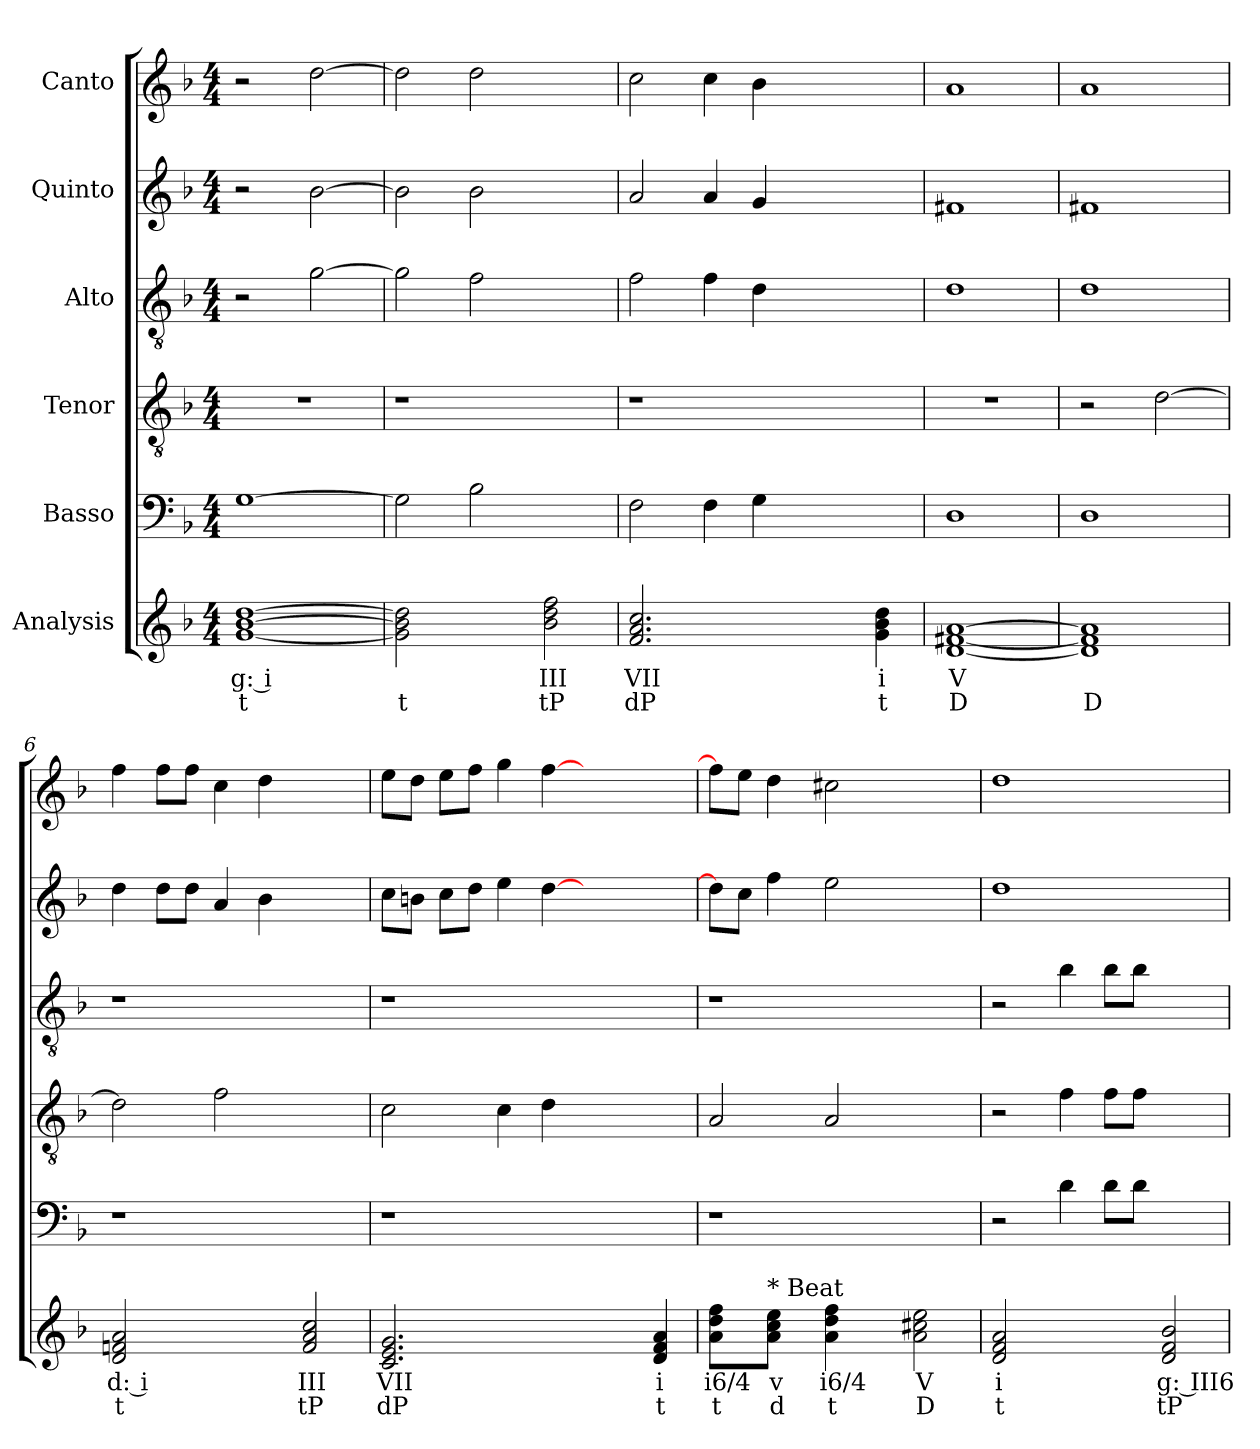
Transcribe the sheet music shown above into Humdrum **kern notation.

**kern	**text	**text	**kern	**kern	**kern	**kern	**kern
*part6	*part6	*part6	*part5	*part4	*part3	*part2	*part1
*staff6	*staff6	*staff6	*staff5	*staff4	*staff3	*staff2	*staff1
*I"Analysis	*	*	*I"Basso	*I"Tenor	*I"Alto	*I"Quinto	*I"Canto
*	*	*	*clefF4	*clefGv2	*clefGv2	*clefG2	*clefG2
*k[b-]	*	*	*k[b-]	*k[b-]	*k[b-]	*k[b-]	*k[b-]
*	*	*	*F:	*F:	*F:	*F:	*F:
*M4/4	*	*	*M4/4	*M4/4	*M4/4	*M4/4	*M4/4
=1	=1	=1	=1	=1	=1	=1	=1
[1g [1b- [1dd	g: i	t	[1G	1r	2r	2r	2r
.	.	.	.	.	[2g\	[2b-\	[2dd\
=2	=2	=2	=2	=2	=2	=2	=2
2g] 2b-] 2dd]	.	t	2G\]	1r	2g\]	2b-\]	2dd\]
2ryy	.	.	2B-\	.	2f\	2b-\	2dd\
2b- 2dd 2ff	III	tP	2ryy	2ryy	2ryy	2ryy	2ryy
=3	=3	=3	=3	=3	=3	=3	=3
2.f 2.a 2.cc	VII	dP	2F\	1r	2f\	2a/	2cc\
.	.	.	4F\	.	4f\	4a/	4cc\
2.ryy	.	.	4G\	.	4d\	4g/	4b-\
.	.	.	2.ryy	2.ryy	2.ryy	2.ryy	2.ryy
4g 4b- 4dd	i	t	.	.	.	.	.
=4	=4	=4	=4	=4	=4	=4	=4
[1d [1f#X [1a	V	D	1D	1r	1d	1f#X	1a
=5	=5	=5	=5	=5	=5	=5	=5
1d] 1f#] 1a]	.	D	1D	2r	1d	1f#X	1a
.	.	.	.	[2d\	.	.	.
=6	=6	=6	=6	=6	=6	=6	=6
2d 2fn 2a	d: i	t	1r	2d\]	1r	4dd\	4ff\
.	.	.	.	.	.	8dd\L	8ff\L
.	.	.	.	.	.	8dd\J	8ff\J
2ryy	.	.	.	2f\	.	4a/	4cc\
.	.	.	.	.	.	4b-\	4dd\
2f 2a 2cc	III	tP	2ryy	2ryy	2ryy	2ryy	2ryy
=7	=7	=7	=7	=7	=7	=7	=7
2.c 2.e 2.g	VII	dP	1r	2c\	1r	8cc\L	8ee\L
.	.	.	.	.	.	8bn\J	8dd\J
.	.	.	.	.	.	8cc\L	8ee\L
.	.	.	.	.	.	8dd\J	8ff\J
.	.	.	.	4c\	.	4ee\	4gg\
2.ryy	.	.	.	4d\	.	[4dd\	[4ff\
.	.	.	2.ryy	2.ryy	2.ryy	2.ryy	2.ryy
4d 4f 4a	i	t	.	.	.	.	.
=8	=8	=8	=8	=8	=8	=8	=8
8a 8dd 8ffL	i6/4	t	1r	2A/	1r	8dd\L]	8ff\L]
8ryy	.	.	.	.	.	8cc\J	8ee\J
!LO:TX:a:t=* Beat	!	!	!	!	!	!	!
8a 8cc 8eeJ	v	d	.	.	.	4ff\	4dd\
8ryy	.	.	.	.	.	.	.
4a 4dd 4ff	i6/4	t	.	2A/	.	2ee\	2cc#X\
4ryy	.	.	.	.	.	.	.
2a 2cc#X 2ee	V	D	2ryy	2ryy	2ryy	2ryy	2ryy
=9	=9	=9	=9	=9	=9	=9	=9
2d 2f 2a	i	t	2r	2r	2r	1dd	1dd
2ryy	.	.	4d\	4f\	4b-\	.	.
.	.	.	8d\L	8f\L	8b-\L	.	.
.	.	.	8d\J	8f\J	8b-\J	.	.
2d 2f 2b-	g: III6	tP	2ryy	2ryy	2ryy	2ryy	2ryy
=	=	=	=	=	=	=	=
*-	*-	*-	*-	*-	*-	*-	*-
